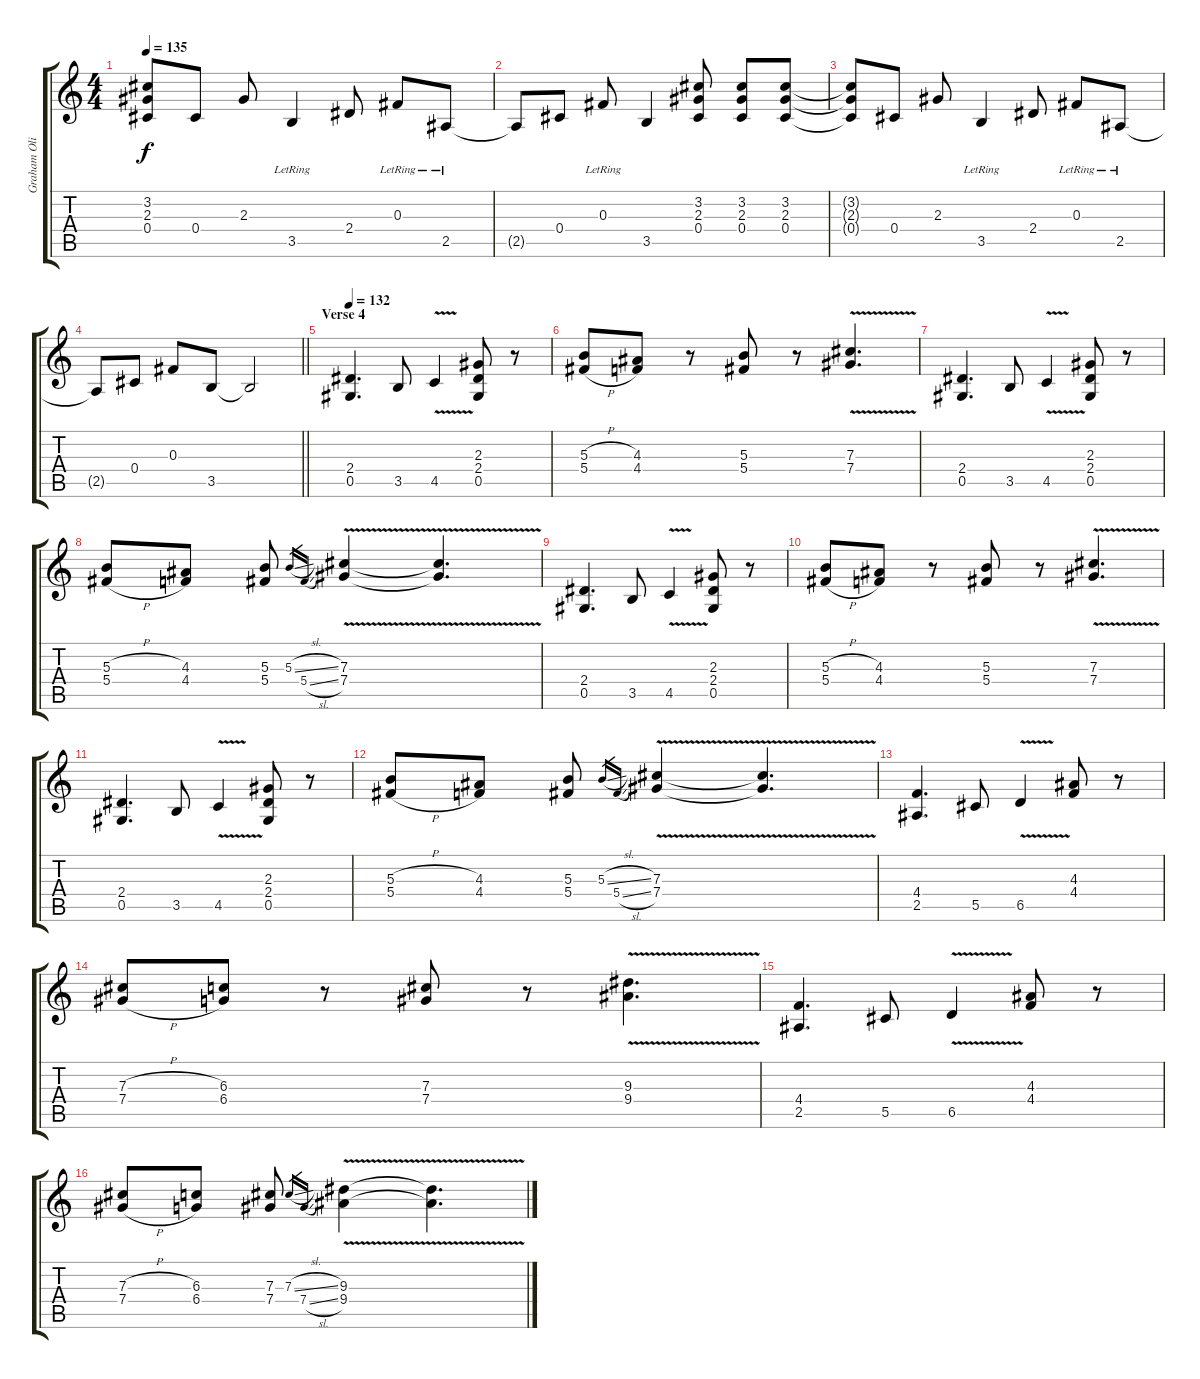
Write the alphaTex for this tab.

\track ("Graham Oliver" "Graham Oli") {instrument overdrivenguitar}
\staff {score tabs}
\tuning (Eb4 Bb3 Gb3 Db3 Ab2 Eb2) {hide}
\ts (4 4)
\tempo 135
\clef g2
\ks c
(3.2{t} 2.3{t} 0.4{t}).8{dy f} 0.4.8 2.3.8 3.5{lr}.4 2.4.8 0.3{lr}.8 2.5{lr}.8 |
2.5{t}.8 0.4.8 0.3{lr}.8 3.5.4 (3.2 2.3 0.4).8 (3.2 2.3 0.4).8 (3.2 2.3 0.4).8 |
(3.2{t} 2.3{t} 0.4{t}).8 0.4.8 2.3.8 3.5{lr}.4 2.4.8 0.3{lr}.8 2.5{lr}.8 |
\barLineRight lightlight
2.5{t}.8 0.4.8 0.3.8 3.5.8 3.5{t}.2 |
\section ("" "Verse 4")
\tempo 132
(2.4 0.5).4{d} 3.5.8 4.5{v}.4 (2.3 2.4 0.5).8 r.8 |
(5.3{h} 5.4{h}).8 (4.3 4.4).8 r.8 (5.3 5.4).8 r.8 (7.3{v} 7.4{v}).4{d} |
(2.4 0.5).4{d} 3.5.8 4.5{v}.4 (2.3 2.4 0.5).8 r.8 |
(5.3{h} 5.4{h}).8 (4.3 4.4).8 (5.3 5.4).8 5.3{sl}.16{gr} 5.4{sl}.16{gr} (7.3{v} 7.4{v}).4 (7.3{t} 7.4{t}).4{d} |
(2.4 0.5).4{d} 3.5.8 4.5{v}.4 (2.3 2.4 0.5).8 r.8 |
(5.3{h} 5.4{h}).8 (4.3 4.4).8 r.8 (5.3 5.4).8 r.8 (7.3{v} 7.4{v}).4{d} |
(2.4 0.5).4{d} 3.5.8 4.5{v}.4 (2.3 2.4 0.5).8 r.8 |
(5.3{h} 5.4{h}).8 (4.3 4.4).8 (5.3 5.4).8 5.3{sl}.16{gr} 5.4{sl}.16{gr} (7.3{v} 7.4{v}).4 (7.3{t} 7.4{t}).4{d} |
(4.4 2.5).4{d} 5.5.8 6.5{v}.4 (4.3 4.4).8 r.8 |
(7.3{h} 7.4{h}).8 (6.3 6.4).8 r.8 (7.3 7.4).8 r.8 (9.3{v} 9.4{v}).4{d} |
(4.4 2.5).4{d} 5.5.8 6.5{v}.4 (4.3 4.4).8 r.8 |
(7.3{h} 7.4{h}).8 (6.3 6.4).8 (7.3 7.4).8 7.3{sl}.16{gr} 7.4{sl}.16{gr} (9.3{v} 9.4{v}).4 (9.3{t} 9.4{t}).4{d}
